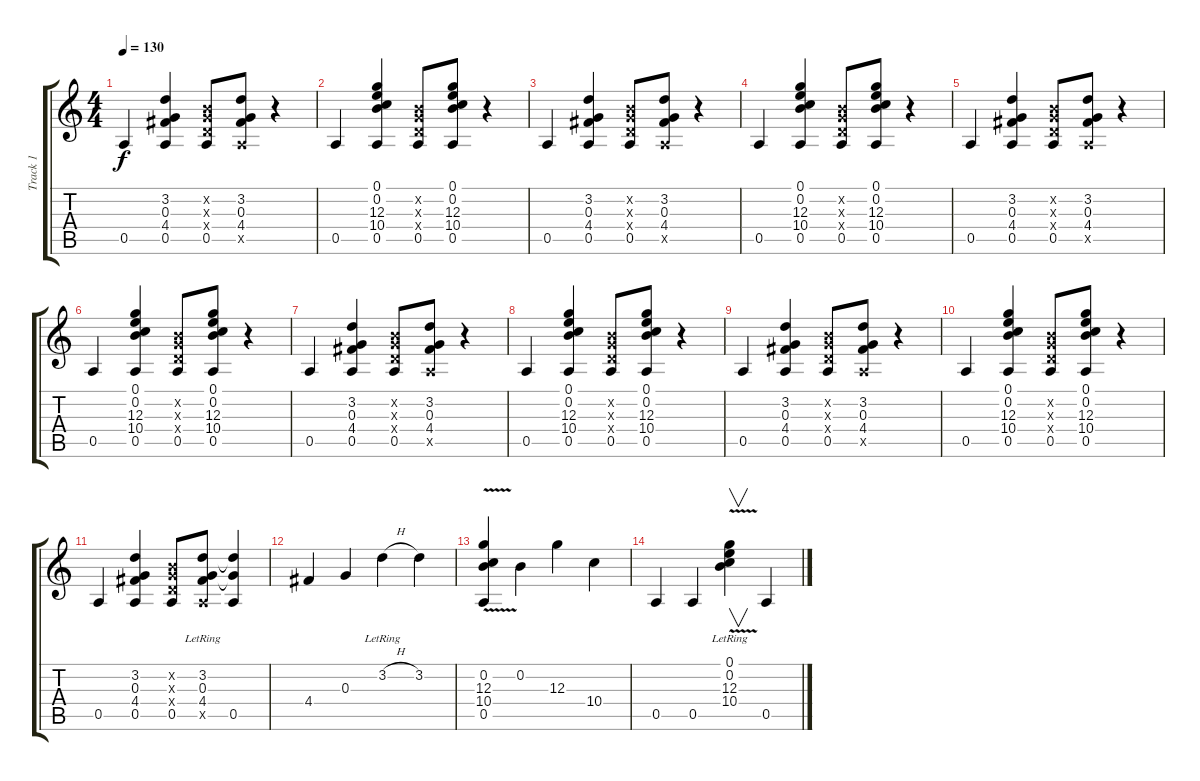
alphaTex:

\track ("Track 1" "Track 1") {instrument acousticguitarsteel}
\staff {score tabs}
\tuning (E4 B3 G3 D3 A2 E2) {hide}
\ts (4 4)
\tempo 130
\clef g2
\ks c
0.5.4{dy f} (3.2 0.3 4.4 0.5).4 (0.2{x} 0.3{x} 0.4{x} 0.5).8 (3.2 0.3 4.4 0.5{x}).8 r.4 |
0.5.4 (0.1 0.2 12.3 10.4 0.5).4 (0.2{x} 0.3{x} 0.4{x} 0.5).8 (0.1 0.2 12.3 10.4 0.5).8 r.4 |
0.5.4 (3.2 0.3 4.4 0.5).4 (0.2{x} 0.3{x} 0.4{x} 0.5).8 (3.2 0.3 4.4 0.5{x}).8 r.4 |
0.5.4 (0.1 0.2 12.3 10.4 0.5).4 (0.2{x} 0.3{x} 0.4{x} 0.5).8 (0.1 0.2 12.3 10.4 0.5).8 r.4 |
0.5.4 (3.2 0.3 4.4 0.5).4 (0.2{x} 0.3{x} 0.4{x} 0.5).8 (3.2 0.3 4.4 0.5{x}).8 r.4 |
0.5.4 (0.1 0.2 12.3 10.4 0.5).4 (0.2{x} 0.3{x} 0.4{x} 0.5).8 (0.1 0.2 12.3 10.4 0.5).8 r.4 |
0.5.4 (3.2 0.3 4.4 0.5).4 (0.2{x} 0.3{x} 0.4{x} 0.5).8 (3.2 0.3 4.4 0.5{x}).8 r.4 |
0.5.4 (0.1 0.2 12.3 10.4 0.5).4 (0.2{x} 0.3{x} 0.4{x} 0.5).8 (0.1 0.2 12.3 10.4 0.5).8 r.4 |
0.5.4 (3.2 0.3 4.4 0.5).4 (0.2{x} 0.3{x} 0.4{x} 0.5).8 (3.2 0.3 4.4 0.5{x}).8 r.4 |
0.5.4 (0.1 0.2 12.3 10.4 0.5).4 (0.2{x} 0.3{x} 0.4{x} 0.5).8 (0.1 0.2 12.3 10.4 0.5).8 r.4 |
0.5.4 (3.2 0.3 4.4 0.5).4 (0.2{x} 0.3{x} 0.4{x} 0.5).8 (3.2{lr} 0.3{lr} 4.4{lr} 0.5{x}).8 (3.2{t} 0.3{t} 0.5).4 |
4.4.4 0.3.4 3.2{h lr}.4 3.2.4 |
(0.2{v} 12.3 10.4 0.5).4 0.2.4 12.3.4 10.4.4 |
0.5.4 0.5.4 (0.1{v lr} 0.2{v} 12.3{v} 10.4).4{v} 0.5.4
